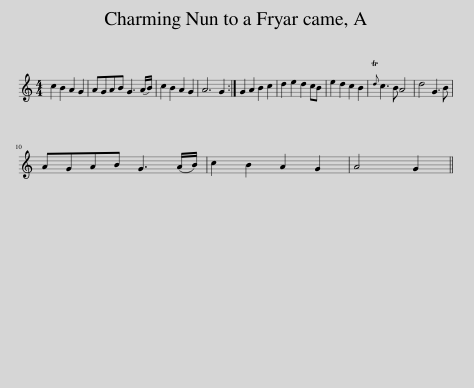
X:1
L:1/8
M:4/4
I:linebreak $
K:C
V:1 treble
V:1
 c2 B2 A2 G2 | AGAB G3 (A/B/) | c2 B2 A2 G2 | A6 G2 :| G2 A2 B2 c2 | %5
 d2 e2 d2 cB | e2 d2 c2 B2 |{Td} c3 B A4 | d4 G3 B |$ AGAB G3 (A/B/) | %10
 c2 B2 A2 G2 | A4 G2 || %12
